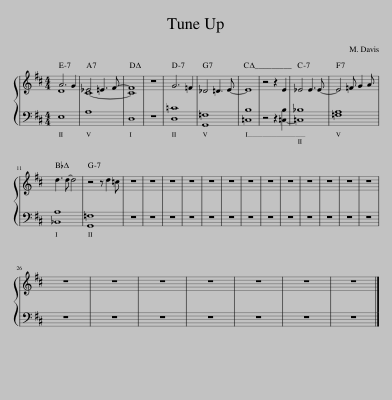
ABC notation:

X:1
%%score { ( 1 2 ) | ( 3 4 ) }
L:1/8
M:4/4
I:linebreak $
K:D
V:1 treble
V:2 treble
V:3 bass
V:4 bass
V:1
 A6 G2 | _E4 =E3 F- | F8 | z8 | G6 =F2 | %5
 _D4 =D3 E- | E8 | z4 z2 E2 | _E4 E3 E- | E4 =F G2 A |$ %10
 d3 d- d4 | z4 z d2 =c | z8 | z8 | z8 | %15
 z8 | z8 | z8 | z8 | z8 | %20
 z8 | z8 | z8 | z8 | z8 |$ %25
 z8 | z8 | z8 | z8 | z8 | %30
 z8 | z8 |] %32
V:2
 D8 | C8- | C8 | x8 | x8 | %5
 x8 | x8 | x8 | x8 | x8 |$ %10
 x8 | x8 | x8 | x8 | x8 | %15
 x8 | x8 | x8 | x8 | x8 | %20
 x8 | x8 | x8 | x8 | x8 |$ %25
 x8 | x8 | x8 | x8 | x8 | %30
 x8 | x8 |] %32
V:3
 E,8 | A,8 | D,8 | z8 | D,8 | %5
 [G,,=F,]8 | [=C,B,]8 | z4 z2 [=C,-B,]2 | [=C,_B,]8 | [=F,A,]8 |$ %10
 [_B,,A,]8 | [G,,=F,]8 | z8 | z8 | z8 | %15
 z8 | z8 | z8 | z8 | z8 | %20
 z8 | z8 | z8 | z8 | z8 |$ %25
 z8 | z8 | z8 | z8 | z8 | %30
 z8 | z8 |] %32
V:4
 x8 | x8 | x8 | x8 | =C8 | %5
 x8 | x8 | x8 | x8 | x8 |$ %10
 x8 | x8 | x8 | x8 | x8 | %15
 x8 | x8 | x8 | x8 | x8 | %20
 x8 | x8 | x8 | x8 | x8 |$ %25
 x8 | x8 | x8 | x8 | x8 | %30
 x8 | x8 |] %32
